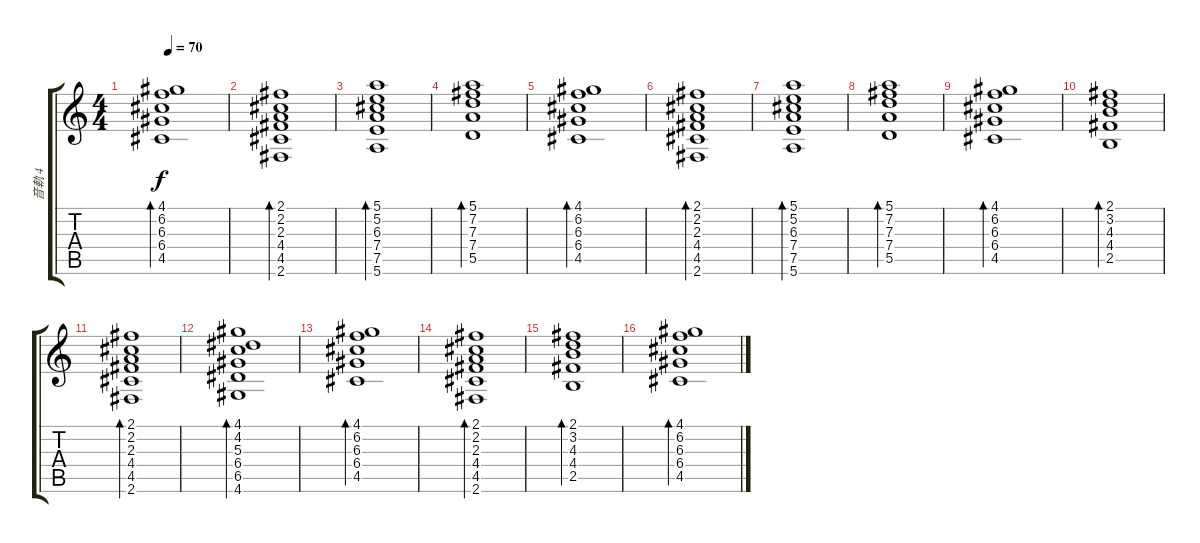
\track ("音軌 4" "音軌 4") {instrument overdrivenguitar}
\staff {score tabs}
\tuning (E4 B3 G3 D3 A2 E2) {hide}
\ts (4 4)
\tempo 70
\clef g2
\ks c
(4.1 6.2 6.3 6.4 4.5).1{bd 240 dy f} |
(2.1 2.2 2.3 4.4 4.5 2.6).1{bd 240} |
(5.1 5.2 6.3 7.4 7.5 5.6).1{bd 120} |
(5.1 7.2 7.3 7.4 5.5).1{bd 120} |
(4.1 6.2 6.3 6.4 4.5).1{bd 120} |
(2.1 2.2 2.3 4.4 4.5 2.6).1{bd 240} |
(5.1 5.2 6.3 7.4 7.5 5.6).1{bd 120} |
(5.1 7.2 7.3 7.4 5.5).1{bd 120} |
(4.1 6.2 6.3 6.4 4.5).1{bd 120} |
(2.1 3.2 4.3 4.4 2.5).1{bd 240} |
(2.1 2.2 2.3 4.4 4.5 2.6).1{bd 240} |
(4.1 4.2 5.3 6.4 6.5 4.6).1{bd 240} |
(4.1 6.2 6.3 6.4 4.5).1{bd 240} |
(2.1 2.2 2.3 4.4 4.5 2.6).1{bd 240} |
(2.1 3.2 4.3 4.4 2.5).1{bd 240} |
(4.1 6.2 6.3 6.4 4.5).1{bd 240}
